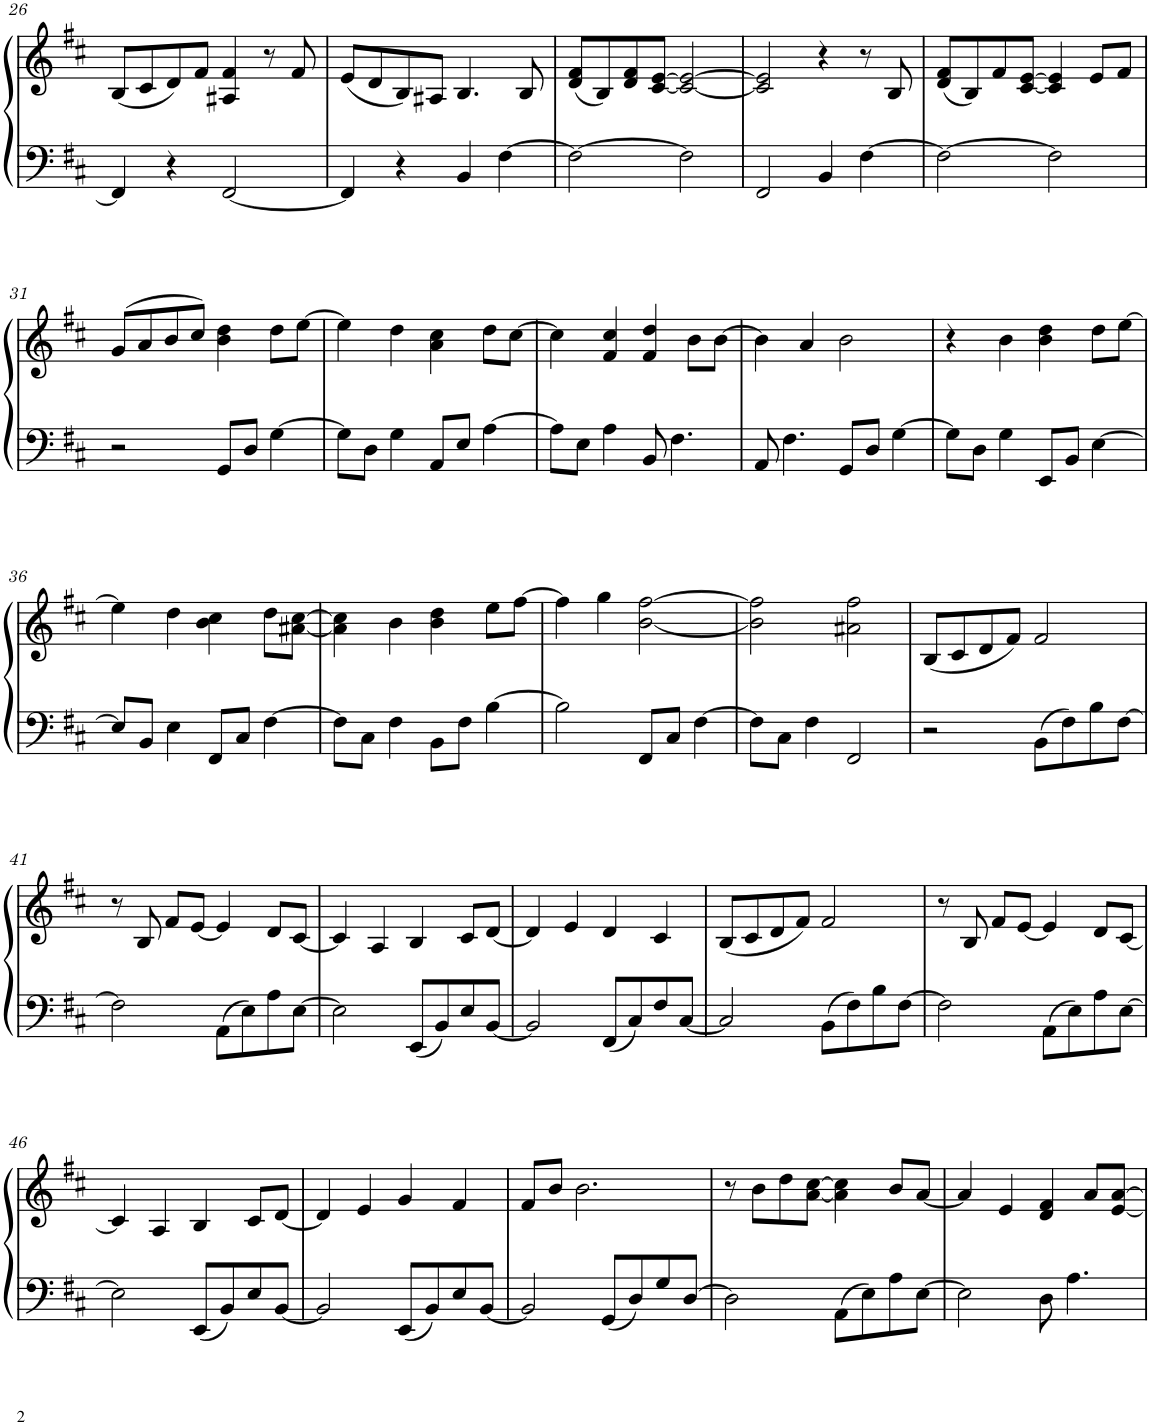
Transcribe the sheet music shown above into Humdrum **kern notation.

**kern	**kern
*part1	*part1
*staff2	*staff1
*I"Piano	*
*I'Pno	*
!!LO:PB:g=z
*clefF4	*clefG2
*k[f#c#]	*k[f#c#]
*b:	*b:
*M4/4	*M4/4
=26	=26
4FF#/]	(<8B/L
.	8c#/
4r	8d/)
.	8f#/J
[2FF#/	4A#X/ 4f#/
.	8r
.	8f#/
=27	=27
4FF#/]	(<8e/L
.	8d/
4r	8B/)
.	8A#X/J
4BB/	4.B/
[4F#\	.
.	8B/
=28	=28
2F#\_	(<8d/ 8f#/L
.	8B/)
.	8d/ 8f#/
.	[8c#/ [8e/J
2F#\]	2c#/_ 2e/_
=29	=29
2FF#/	2c#/] 2e/]
4BB/	4r
[4F#\	8r
.	8B/
=30	=30
2F#\_	(<8d/ 8f#/L
.	8B/)
.	8f#/
.	[8c#/ [8e/J
2F#\]	4c#/] 4e/]
.	8e/L
.	8f#/J
!!LO:LB:g=z
=31	=31
2r	(>8g/L
.	8a/
.	8b/
.	8cc#/J)
8GG/L	4b\ 4dd\
8D/J	.
[4G\	8dd\L
.	[8ee\J
=32	=32
8G\L]	4ee\]
8D\J	.
4G\	4dd\
8AA/L	4a\ 4cc#\
8E/J	.
[4A\	8dd\L
.	[8cc#\J
=33	=33
8A\L]	4cc#\]
8E\J	.
4A\	4f#/ 4cc#/
8BB/	4f#/ 4dd/
4.F#\	.
.	8b\L
.	[8b\J
=34	=34
8AA/	4b\]
4.F#\	.
.	4a/
8GG/L	2b\
8D/J	.
[4G\	.
=35	=35
8G\L]	4r
8D\J	.
4G\	4b\
8EE/L	4b\ 4dd\
8BB/J	.
[4E\	8dd\L
.	[8ee\J
!!LO:LB:g=z
=36	=36
8E/L]	4ee\]
8BB/J	.
4E\	4dd\
8FF#/L	4b\ 4cc#\
8C#/J	.
[4F#\	8dd\L
.	[8a#X\ [8cc#\J
=37	=37
8F#\L]	4a#\] 4cc#\]
8C#\J	.
4F#\	4b\
8BB\L	4b\ 4dd\
8F#\J	.
[4B\	8ee\L
.	[8ff#\J
=38	=38
2B\]	4ff#\]
.	4gg\
8FF#/L	[2b\ [2ff#\
8C#/J	.
[4F#\	.
=39	=39
8F#\L]	2b\] 2ff#\]
8C#\J	.
4F#\	.
2FF#/	2a#X\ 2ff#\
=40	=40
2r	(<8B/L
.	8c#/
.	8d/
.	8f#/J)
8BB\L	2f#/
8F#\	.
8B\	.
[8F#\J	.
!!LO:LB:g=z
=41	=41
2F#\]	8r
.	8B/
.	8f#/L
.	[8e/J
8AA\L	4e/]
8E\	.
8A\	8d/L
[8E\J	[8c#/J
=42	=42
2E\]	4c#/]
.	4A/
8EE/L	4B/
8BB/	.
8E/	8c#/L
[8BB/J	[8d/J
=43	=43
2BB/]	4d/]
.	4e/
8FF#/L	4d/
8C#/	.
8F#/	4c#/
[8C#/J	.
=44	=44
2C#/]	(<8B/L
.	8c#/
.	8d/
.	8f#/J)
8BB\L	2f#/
8F#\	.
8B\	.
[8F#\J	.
=45	=45
2F#\]	8r
.	8B/
.	8f#/L
.	[8e/J
8AA\L	4e/]
8E\	.
8A\	8d/L
[8E\J	[8c#/J
!!LO:LB:g=z
=46	=46
2E\]	4c#/]
.	4A/
8EE/L	4B/
8BB/	.
8E/	8c#/L
[8BB/J	[8d/J
=47	=47
2BB/]	4d/]
.	4e/
8EE/L	4g/
8BB/	.
8E/	4f#/
[8BB/J	.
=48	=48
2BB/]	8f#/L
.	8b/J
.	2.b\
8GG/L	.
8D/	.
8G/	.
[8D/J	.
=49	=49
2D\]	8r
.	8b\L
.	8dd\
.	[8a\ [8cc#\J
8AA\L	4a\] 4cc#\]
8E\	.
8A\	8b/L
[8E\J	[8a/J
=50	=50
2E\]	4a/]
.	4e/
8D\	4d/ 4f#/
4.A\	.
.	8a/L
.	[8e/ [8a/J
=	=
*-	*-
